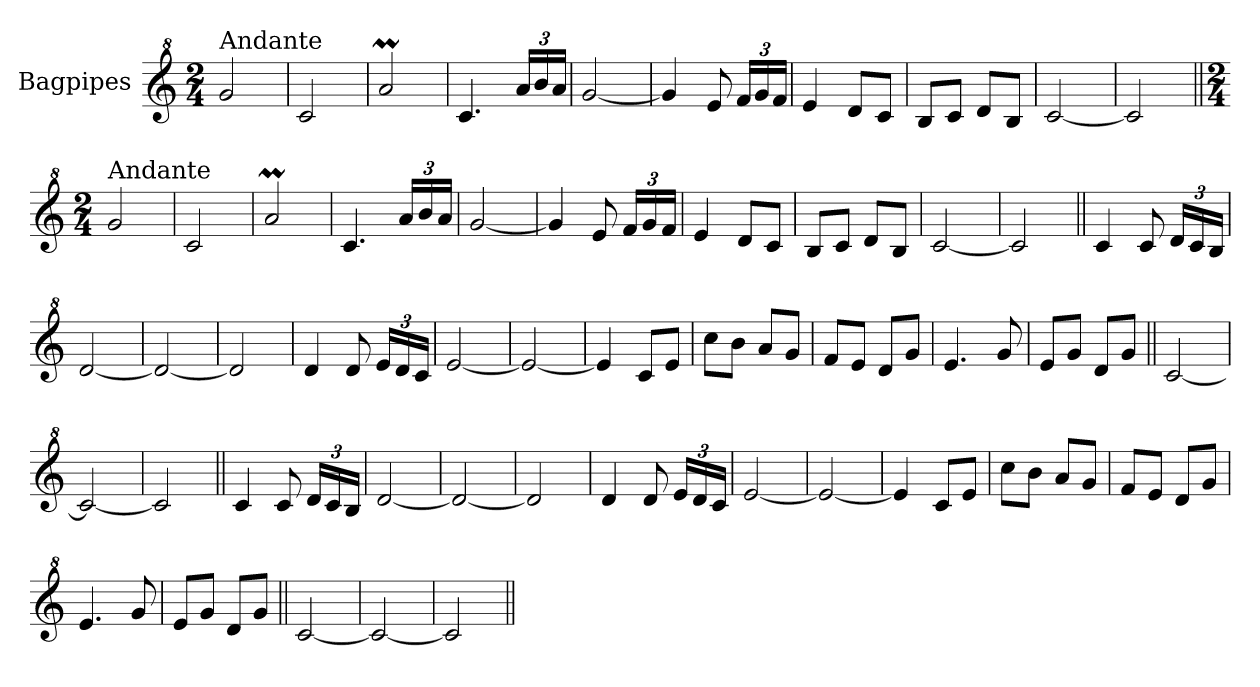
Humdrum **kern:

**kern
*part1
*staff1
*I"Bagpipes
*I'Bag
*clefG^2
*k[]
*M2/4
=1
!LO:TX:a:t=Andante
2gg
=
2cc
=
2aaM
=
4.cc
24aaLL
24bb
24aaJJ
=
[2gg
=
4gg]
8ee
24ffLL
24gg
24ffJJ
=
4ee
8ddL
8ccJ
=
8bL
8ccJ
8ddL
8bJ
=
[2cc
=
2cc]
=||
*M2/4
!LO:TX:a:t=Andante
2gg
=
2cc
=
2aaM
=
4.cc
24aaLL
24bb
24aaJJ
=
[2gg
=
4gg]
8ee
24ffLL
24gg
24ffJJ
=
4ee
8ddL
8ccJ
=
8bL
8ccJ
8ddL
8bJ
=
[2cc
=
2cc]
=||
4cc
8cc
24ddLL
24cc
24bJJ
=
[2dd
=
2dd_
=
2dd]
=
4dd
8dd
24eeLL
24dd
24ccJJ
=
[2ee
=
2ee_
=
4ee]
8ccL
8eeJ
=
8cccL
8bbJ
8aaL
8ggJ
=
8ffL
8eeJ
8ddL
8ggJ
=
4.ee
8gg
=
8eeL
8ggJ
8ddL
8ggJ
=||
[2cc
=
2cc_
=
2cc]
=||
4cc
8cc
24ddLL
24cc
24bJJ
=
[2dd
=
2dd_
=
2dd]
=
4dd
8dd
24eeLL
24dd
24ccJJ
=
[2ee
=
2ee_
=
4ee]
8ccL
8eeJ
=
8cccL
8bbJ
8aaL
8ggJ
=
8ffL
8eeJ
8ddL
8ggJ
=
4.ee
8gg
=
8eeL
8ggJ
8ddL
8ggJ
=||
[2cc
=
2cc_
=
2cc]
=||
*-
